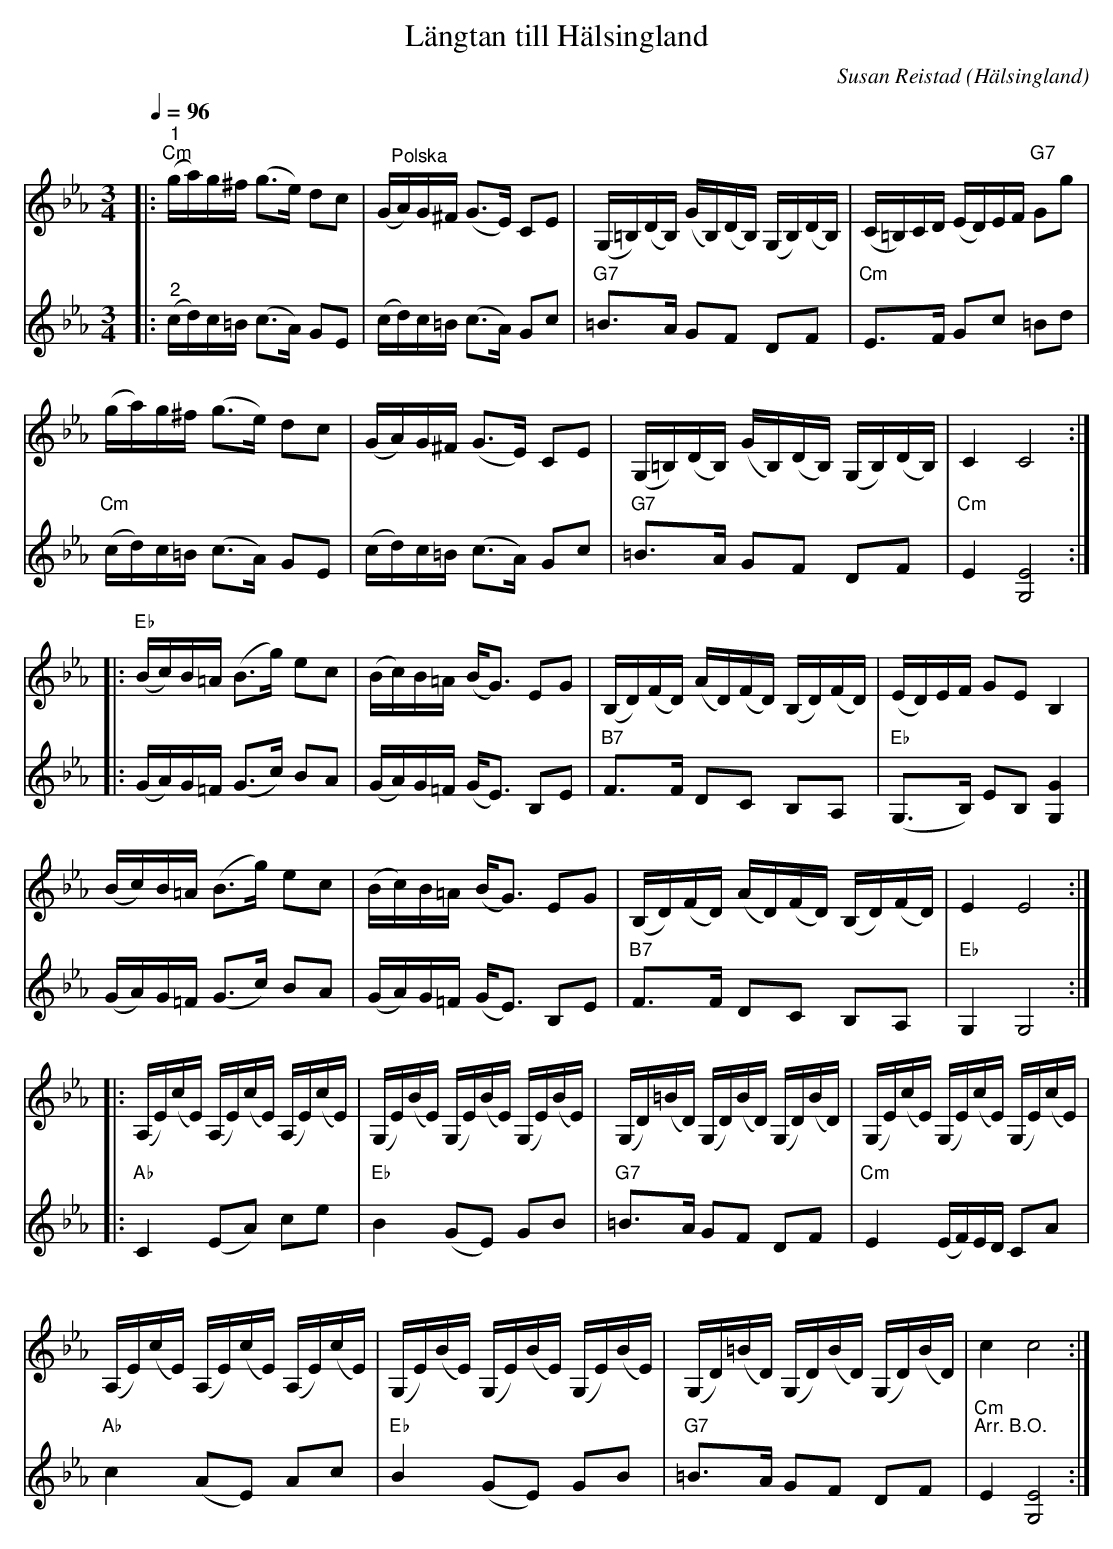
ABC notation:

X:1
T:Längtan till Hälsingland
C:Susan Reistad
O:Hälsingland
L:1/16
Q:1/4=96
M:3/4
K:Cm
V:1
|:"^1""Cm" (ga)g^f (g2>e2) d2c2 | (G"^Polska"A)G^F (G2>E2) C2E2 | (G,=B,)(DB,) (GB,)(DB,) (G,B,)(DB,) | (C=B,)CD (ED)EF"G7" G2g2 |
(ga)g^f (g2>e2) d2c2 | (GA)G^F (G2>E2) C2E2 | (G,=B,)(DB,) (GB,)(DB,) (G,B,)(DB,) | C4 C8 ::
"Eb" (Bc)B=A (B2>g2) e2c2 | (Bc)B=A (B2<G2) E2G2 | (B,D)(FD) (AD)(FD) (B,D)(FD) | (ED)EF G2E2 B,4 |
(Bc)B=A (B2>g2) e2c2 | (Bc)B=A (B2<G2) E2G2 | (B,D)(FD) (AD)(FD) (B,D)(FD) | E4 E8 ::
(A,E)(cE) (A,E)(cE) (A,E)(cE) | (G,E)(BE) (G,E)(BE) (G,E)(BE) | (G,D)(=BD) (G,D)(BD) (G,D)(BD) | (G,E)(cE) (G,E)(cE) (G,E)(cE) |
(A,E)(cE) (A,E)(cE) (A,E)(cE) | (G,E)(BE) (G,E)(BE) (G,E)(BE) | (G,D)(=BD) (G,D)(BD) (G,D)(BD) | c4 c8 :|
V:2
|:"^2" (cd)c=B (c2>A2) G2E2 | (cd)c=B (c2>A2) G2c2 |"G7" =B2>A2 G2F2 D2F2 | "Cm" E2>F2 G2c2 =B2d2 |
"Cm" (cd)c=B (c2>A2) G2E2 | (cd)c=B (c2>A2) G2c2 |"G7" =B2>A2 G2F2 D2F2 | "Cm" E4 [G,E]8 ::
(GA)G=F (G2>c2) B2A2 | (GA)G=F (G2<E2) B,2E2 |"B7" F2>F2 D2C2 B,2A,2 | "Eb" (G,2>B,2) E2B,2 [G,G]4 |
 (GA)G=F (G2>c2) B2A2 | (GA)G=F (G2<E2) B,2E2 | "B7" F2>F2 D2C2 B,2A,2 |"Eb" G,4 G,8 ::
"Ab" C4 (E2A2) c2e2 |"Eb" B4 (G2E2) G2B2 | "G7" =B2>A2 G2F2 D2F2 |"Cm" E4 (EF)ED C2A2 |
"Ab" c4 (A2E2) A2c2 |"Eb" B4 (G2E2) G2B2 | "G7" =B2>A2 G2F2 D2F2 |"Cm""^Arr. B.O." E4 [G,E]8 :|
